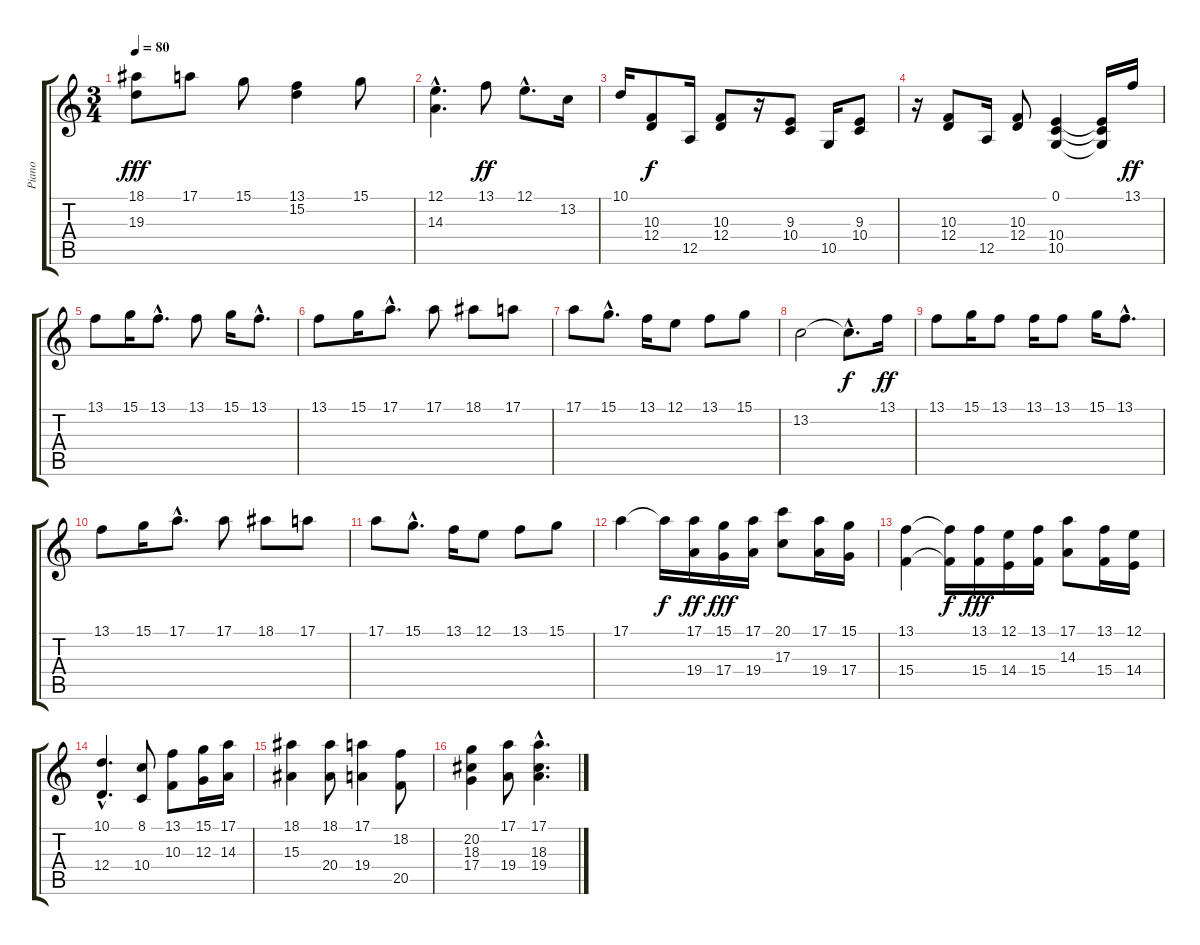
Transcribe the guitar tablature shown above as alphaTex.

\track ("Piano" "Piano") {instrument acousticgrandpiano}
\staff {score tabs}
\tuning (E4 B3 G3 D3 A2 E2) {hide}
\ts (3 4)
\tempo 80
\clef g2
\ks c
(18.1 19.3).8{dy fff} 17.1.8 15.1.8 (13.1 15.2).4 15.1.8 |
(12.1{hac} 14.3{hac}).4{d} 13.1.8{dy ff} 12.1{hac}.8{d} 13.2.16 |
10.1.16 (10.3 12.4).8{dy f} 12.5.16 (10.3 12.4).8 r.16 (9.3 10.4).8 10.5.16 (9.3 10.4).8 |
r.16 (10.3 12.4).8 12.5.16 (10.3 12.4).8 (0.1 10.4 10.5).4 (0.1{t} 10.4{t} 10.5{t}).16 13.1.16{dy ff} |
13.1.8 15.1.16 13.1{hac}.8{d} 13.1.8 15.1.16 13.1{hac}.8{d} |
13.1.8 15.1.16 17.1{hac}.8{d} 17.1.8 18.1.8 17.1.8 |
17.1.8 15.1{hac}.8{d} 13.1.16 12.1.8 13.1.8 15.1.8 |
13.2.2 13.2{hac t}.8{d dy f} 13.1.16{dy ff} |
13.1.8 15.1.16 13.1.8 13.1.16 13.1.8 15.1.16 13.1{hac}.8{d} |
13.1.8 15.1.16 17.1{hac}.8{d} 17.1.8 18.1.8 17.1.8 |
17.1.8 15.1{hac}.8{d} 13.1.16 12.1.8 13.1.8 15.1.8 |
17.1.4 17.1{t}.16{dy f} (17.1 19.4).16{dy ff} (15.1 17.4).16{dy fff} (17.1 19.4).16 (20.1 17.3).8 (17.1 19.4).16 (15.1 17.4).16 |
(13.1 15.4).4 (13.1{t} 15.4{t}).16{dy f} (13.1 15.4).16{dy fff} (12.1 14.4).16 (13.1 15.4).16 (17.1 14.3).8 (13.1 15.4).16 (12.1 14.4).16 |
(10.1{hac} 12.4{hac}).4{d} (8.1 10.4).8 (13.1 10.3).8 (15.1 12.3).16 (17.1 14.3).16 |
(18.1 15.3).4 (18.1 20.4).8 (17.1 19.4).4 (18.2 20.5).8 |
(20.2 18.3 17.4).4 (17.1 19.4).8 (17.1{hac} 18.3{hac} 19.4{hac}).4{d}
